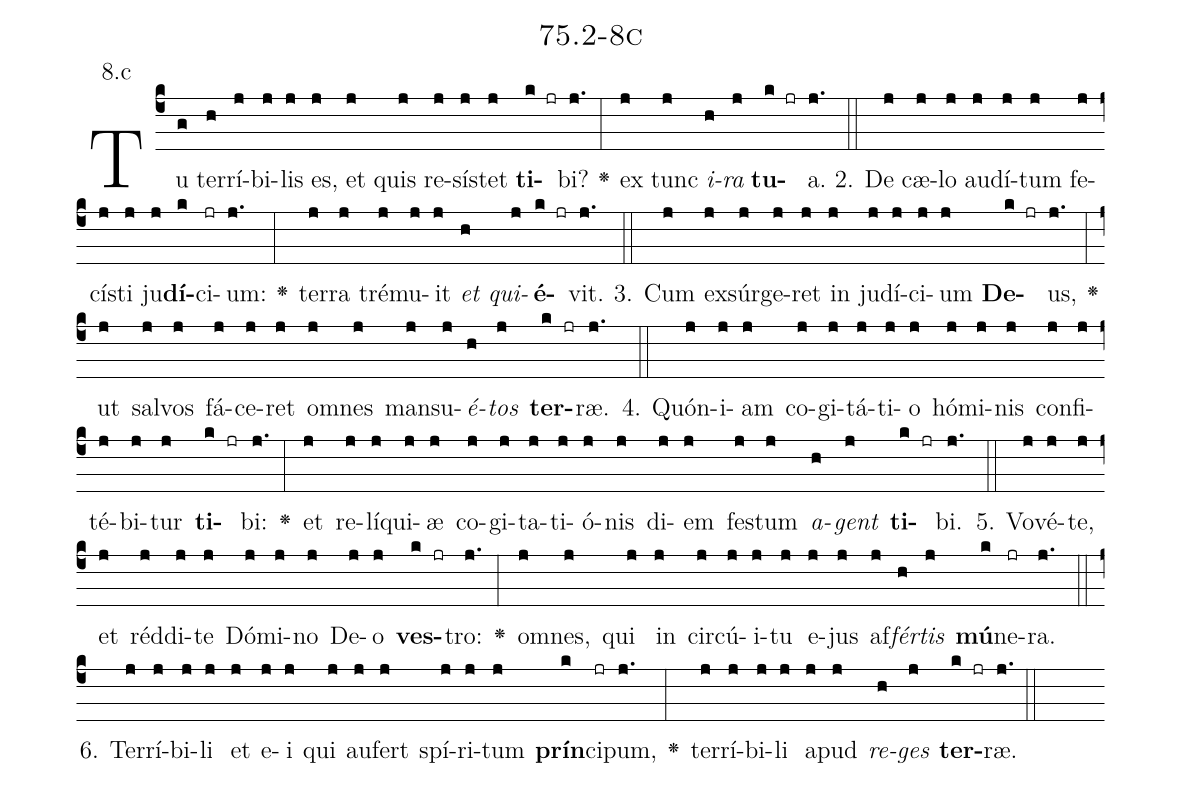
name: 75.2-8c;
annotation: 8.c;
%%
(c4)Tu(g) ter(h)rí(j)bi(j)lis(j) es,(j) et(j) quis(j) re(j)sís(j)tet(j) <b>ti</b>(k jr)bi?(j.) <v>\greheightstar</v>(:) ex(j) tunc(j) <i>i</i>(h)<i>ra</i>(j) <b>tu</b>(k jr)a.(j.) (::)
2. De(j) cæ(j)lo(j) au(j)dí(j)tum(j) fe(j)cís(j)ti(j) ju(j)<b>dí</b>(k)ci(jr)um:(j.) <v>\greheightstar</v>(:) ter(j)ra(j) tré(j)mu(j)it(j) <i>et</i>(h) <i>qui</i>(j)<b>é</b>(k jr)vit.(j.) (::)
3. Cum(j) ex(j)súr(j)ge(j)ret(j) in(j) ju(j)dí(j)ci(j)um(j) <b>De</b>(k jr)us,(j.) <v>\greheightstar</v>(:) ut(j) sal(j)vos(j) fá(j)ce(j)ret(j) om(j)nes(j) man(j)su(j)<i>é</i>(h)<i>tos</i>(j) <b>ter</b>(k jr)ræ.(j.) (::)
4. Quón(j)i(j)am(j) co(j)gi(j)tá(j)ti(j)o(j) hó(j)mi(j)nis(j) con(j)fi(j)té(j)bi(j)tur(j) <b>ti</b>(k jr)bi:(j.) <v>\greheightstar</v>(:) et(j) re(j)lí(j)qui(j)æ(j) co(j)gi(j)ta(j)ti(j)ó(j)nis(j) di(j)em(j) fes(j)tum(j) <i>a</i>(h)<i>gent</i>(j) <b>ti</b>(k jr)bi.(j.) (::)
5. Vo(j)vé(j)te,(j) et(j) réd(j)di(j)te(j) Dó(j)mi(j)no(j) De(j)o(j) <b>ves</b>(k jr)tro:(j.) <v>\greheightstar</v>(:) om(j)nes,(j) qui(j) in(j) cir(j)cú(j)i(j)tu(j) e(j)jus(j) af(j)<i>fér</i>(h)<i>tis</i>(j) <b>mú</b>(k)ne(jr)ra.(j.) (::)
6. Ter(j)rí(j)bi(j)li(j) et(j) e(j)i(j) qui(j) au(j)fert(j) spí(j)ri(j)tum(j) <b>prín</b>(k)ci(jr)pum,(j.) <v>\greheightstar</v>(:) ter(j)rí(j)bi(j)li(j) a(j)pud(j) <i>re</i>(h)<i>ges</i>(j) <b>ter</b>(k jr)ræ.(j.) (::)
